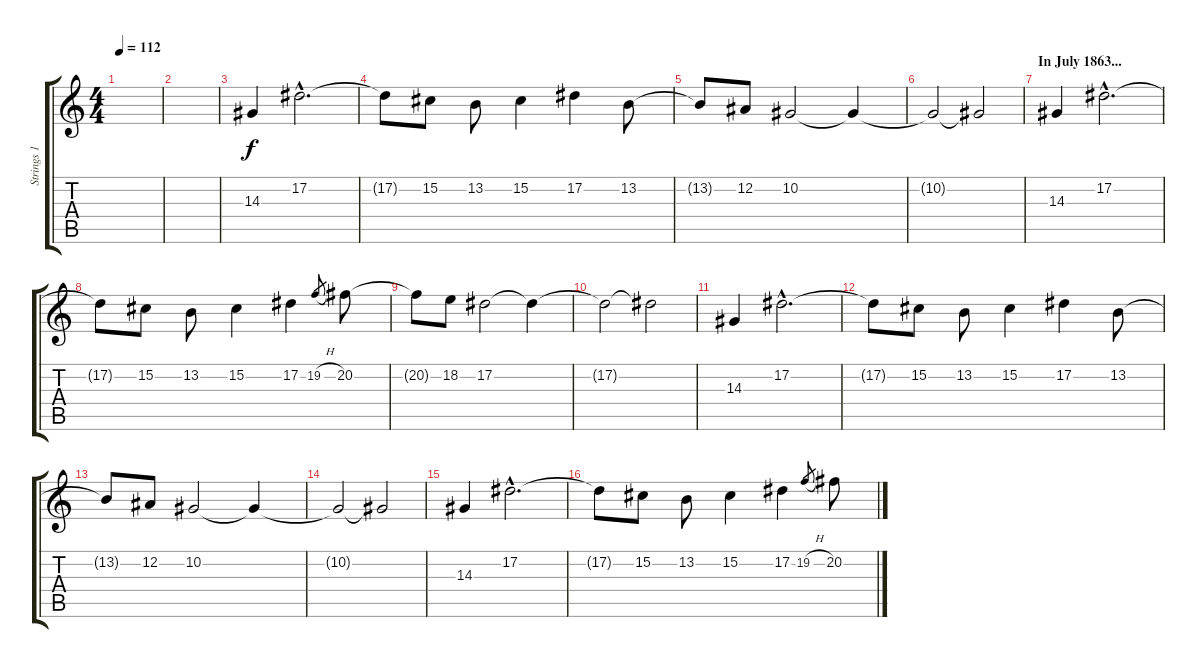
\track ("Strings 1" "Strings 1") {instrument stringensemble1}
\staff {score tabs}
\tuning (Eb4 Bb3 Gb3 Db3 Ab2 Eb2) {hide}
\ts (4 4)
\tempo 112
\clef g2
\ks c
|
|
14.3.4{volume 13 balance 14} 17.2{hac}.2{d} |
17.2{t}.8 15.2.8 13.2.8 15.2.4 17.2.4 13.2.8 |
13.2{t}.8 12.2.8 10.2.2 10.2{t}.4 |
10.2{t}.2 10.2{t}.2{volume 0} |
\section ("" "In July 1863...")
14.3.4{volume 13} 17.2{hac}.2{d} |
17.2{t}.8 15.2.8 13.2.8 15.2.4 17.2.4 19.2{h}.8{gr} 20.2.8 |
20.2{t}.8 18.2.8 17.2.2 17.2{t}.4 |
17.2{t}.2 17.2{t}.2{volume 0} |
14.3.4{volume 13 balance 14} 17.2{hac}.2{d} |
17.2{t}.8 15.2.8 13.2.8 15.2.4 17.2.4 13.2.8 |
13.2{t}.8 12.2.8 10.2.2 10.2{t}.4 |
10.2{t}.2 10.2{t}.2{volume 0} |
14.3.4{volume 13} 17.2{hac}.2{d} |
17.2{t}.8 15.2.8 13.2.8 15.2.4 17.2.4 19.2{h}.8{gr} 20.2.8
